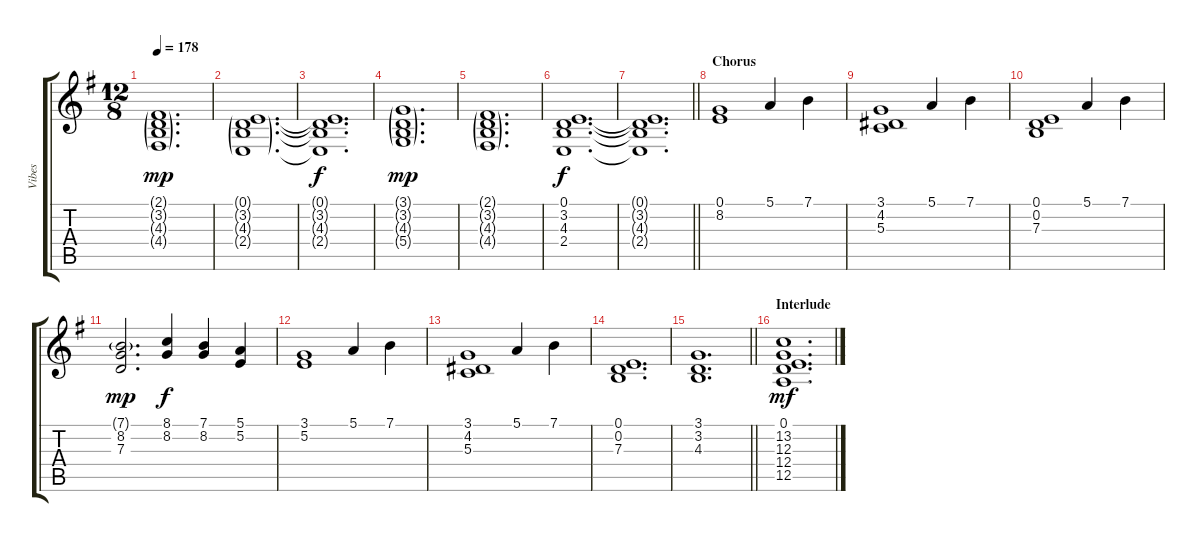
\track ("Vibes" "Vibes") {instrument vibraphone}
\staff {score tabs}
\tuning (E4 B3 G3 D3 A2 E2) {hide}
\ts (12 8)
\tempo 178
\clef g2
\ks g
(2.1{g} 3.2{g} 4.3{g} 4.4{g}).1{d dy mp} |
(0.1{g} 3.2{g} 4.3{g} 2.4{g}).1{d} |
(0.1{t} 3.2{t} 4.3{t} 2.4{t}).1{d dy f} |
(3.1{g} 3.2{g} 4.3{g} 5.4{g}).1{d dy mp} |
(2.1{g} 3.2{g} 4.3{g} 4.4{g}).1{d} |
(0.1 3.2 4.3 2.4).1{d dy f} |
\barLineRight lightlight
(0.1{t} 3.2{t} 4.3{t} 2.4{t}).1{d} |
\section ("" "Chorus")
(0.1 8.2).1 5.1.4 7.1.4 |
(3.1 4.2 5.3).1 5.1.4 7.1.4 |
(0.1 0.2 7.3).1 5.1.4 7.1.4 |
(7.1{g} 8.2 7.3).2{d dy mp} (8.1 8.2).4{dy f} (7.1 8.2).4 (5.1 5.2).4 |
(3.1 5.2).1 5.1.4 7.1.4 |
(3.1 4.2 5.3).1 5.1.4 7.1.4 |
(0.1 0.2 7.3).1{d} |
\barLineRight lightlight
(3.1 3.2 4.3).1{d} |
\section ("" "Interlude")
(0.1 13.2 12.3 12.4 12.5).1{d dy mf}
